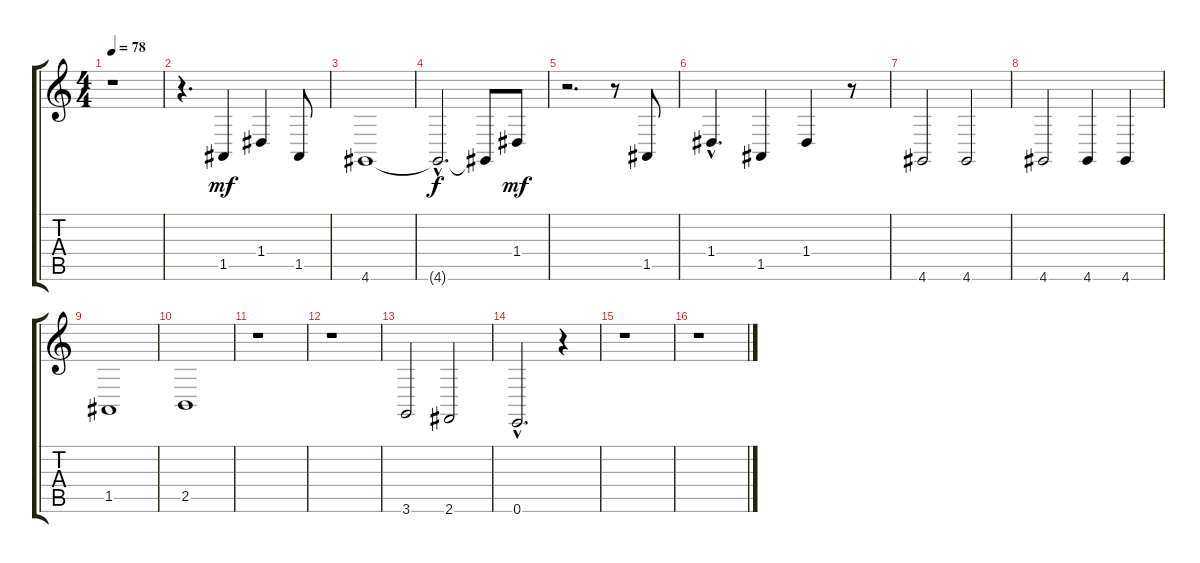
\track "" {instrument acousticgrandpiano}
\staff {score tabs}
\tuning (E4 B3 G3 D3 A2 E2) {hide}
\ts (4 4)
\tempo 78
\clef g2
\ks c
r.1{dy mf} |
r.4{d} 1.5.4 1.4.4 1.5.8 |
4.6.1 |
4.6{hac t}.2{d dy f} 4.6{t}.8 1.4.8{dy mf} |
r.2{d} r.8 1.5.8 |
1.4{hac}.4{d} 1.5.4 1.4.4 r.8 |
4.6.2 4.6.2 |
4.6.2 4.6.4 4.6.4 |
1.5.1 |
2.5.1 |
r.1 |
r.1 |
3.6.2 2.6.2 |
0.6{hac}.2{d} r.4 |
r.1 |
r.1
